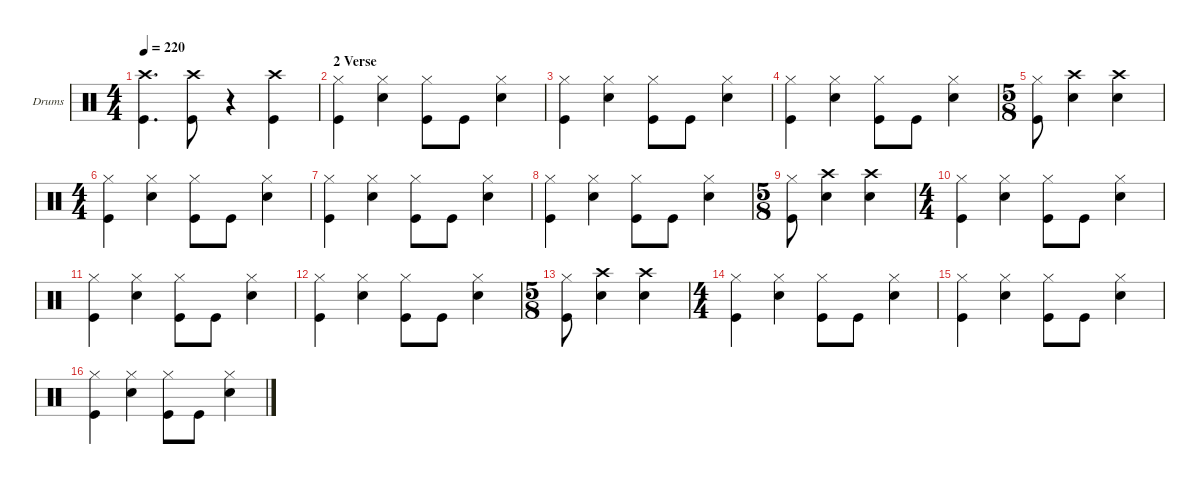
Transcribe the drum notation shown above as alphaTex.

\hideDynamics
\bracketExtendMode groupsimilarinstruments
\firstSystemTrackNameOrientation horizontal
\otherSystemsTrackNameOrientation horizontal
\track ("Drumkit" "Drums") {multiBarRest instrument percussion}
\staff {score}
\articulation defaults
\ts (4 4)
\tempo 220
\clef neutral
\ks c
("Crash high (hit)" "Kick (hit)").4{d dy fff} ("Crash high (hit)" "Kick (hit)").8 r.4 ("Kick (hit)" "Crash high (hit)").4 |
\section ("" "2 Verse")
("Hi-Hat (closed)" "Kick (hit)").4 ("Snare (hit) 2" "Hi-Hat (closed)").4 ("Kick (hit)" "Hi-Hat (closed)").8 "Kick (hit)".8 ("Snare (hit) 2" "Hi-Hat (closed)").4 |
("Kick (hit)" "Hi-Hat (closed)").4 ("Snare (hit) 2" "Hi-Hat (closed)").4 ("Kick (hit)" "Hi-Hat (closed)").8 "Kick (hit)".8 ("Hi-Hat (closed)" "Snare (hit) 2").4 |
("Kick (hit)" "Hi-Hat (closed)").4 ("Snare (hit) 2" "Hi-Hat (closed)").4 ("Kick (hit)" "Hi-Hat (closed)").8 "Kick (hit)".8 ("Snare (hit) 2" "Hi-Hat (closed)").4 |
\ts (5 8)
("Kick (hit)" "Hi-Hat (closed)").8 ("Snare (hit) 2" "Crash high (hit)").4 ("Crash high (hit)" "Snare (hit) 2").4 |
\ts (4 4)
("Kick (hit)" "Hi-Hat (closed)").4 ("Snare (hit) 2" "Hi-Hat (closed)").4 ("Kick (hit)" "Hi-Hat (closed)").8 "Kick (hit)".8 ("Snare (hit) 2" "Hi-Hat (closed)").4 |
("Hi-Hat (closed)" "Kick (hit)").4 ("Snare (hit) 2" "Hi-Hat (closed)").4 ("Kick (hit)" "Hi-Hat (closed)").8 "Kick (hit)".8 ("Snare (hit) 2" "Hi-Hat (closed)").4 |
("Kick (hit)" "Hi-Hat (closed)").4 ("Hi-Hat (closed)" "Snare (hit) 2").4 ("Kick (hit)" "Hi-Hat (closed)").8 "Kick (hit)".8 ("Snare (hit) 2" "Hi-Hat (closed)").4 |
\ts (5 8)
("Kick (hit)" "Hi-Hat (closed)").8 ("Crash high (hit)" "Snare (hit) 2").4 ("Crash high (hit)" "Snare (hit) 2").4 |
\ts (4 4)
("Kick (hit)" "Hi-Hat (closed)").4 ("Hi-Hat (closed)" "Snare (hit) 2").4 ("Kick (hit)" "Hi-Hat (closed)").8 "Kick (hit)".8 ("Snare (hit) 2" "Hi-Hat (closed)").4 |
("Kick (hit)" "Hi-Hat (closed)").4 ("Snare (hit) 2" "Hi-Hat (closed)").4 ("Kick (hit)" "Hi-Hat (closed)").8 "Kick (hit)".8 ("Hi-Hat (closed)" "Snare (hit) 2").4 |
("Kick (hit)" "Hi-Hat (closed)").4 ("Snare (hit) 2" "Hi-Hat (closed)").4 ("Kick (hit)" "Hi-Hat (closed)").8 "Kick (hit)".8 ("Snare (hit) 2" "Hi-Hat (closed)").4 |
\ts (5 8)
("Kick (hit)" "Hi-Hat (closed)").8 ("Snare (hit) 2" "Crash high (hit)").4 ("Crash high (hit)" "Snare (hit) 2").4 |
\ts (4 4)
("Kick (hit)" "Hi-Hat (closed)").4 ("Snare (hit) 2" "Hi-Hat (closed)").4 ("Kick (hit)" "Hi-Hat (closed)").8 "Kick (hit)".8 ("Hi-Hat (closed)" "Snare (hit) 2").4 |
("Kick (hit)" "Hi-Hat (closed)").4 ("Snare (hit) 2" "Hi-Hat (closed)").4 ("Kick (hit)" "Hi-Hat (closed)").8 "Kick (hit)".8 ("Snare (hit) 2" "Hi-Hat (closed)").4 |
("Kick (hit)" "Hi-Hat (closed)").4 ("Snare (hit) 2" "Hi-Hat (closed)").4 ("Hi-Hat (closed)" "Kick (hit)").8 "Kick (hit)".8 ("Snare (hit) 2" "Hi-Hat (closed)").4
